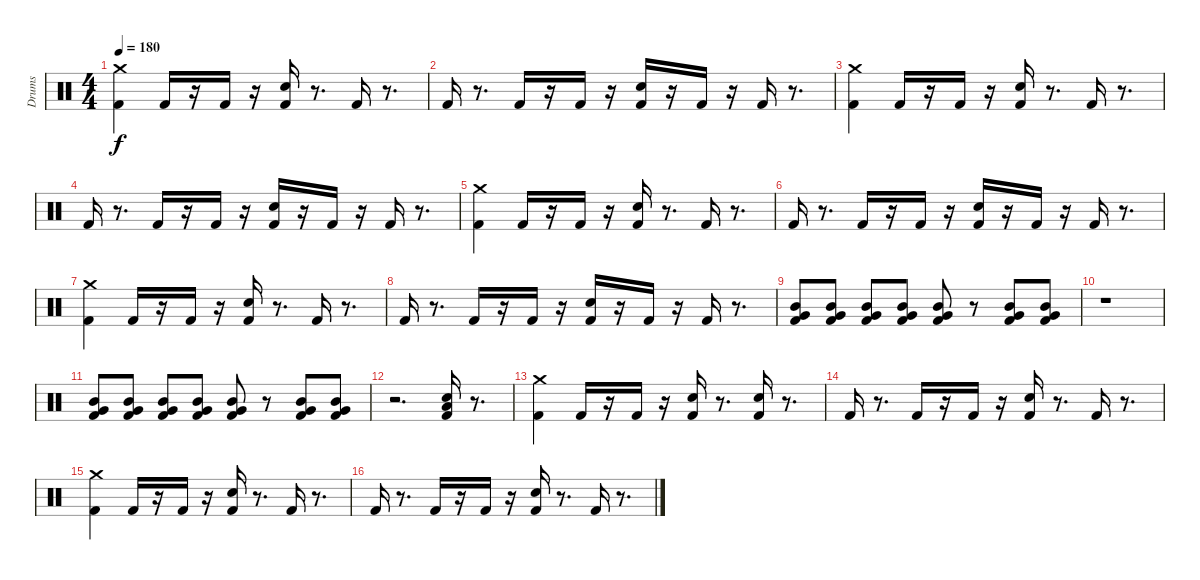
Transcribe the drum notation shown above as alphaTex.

\track ("Drums" "Drums") {instrument percussion}
\staff {score}
\articulation defaults
\ts (4 4)
\tempo 180
\clef neutral
\ks c
("Kick (hit) 2" "Crash medium (hit)").4{dy f} "Kick (hit) 2".16 r.16 "Kick (hit) 2".16 r.16 ("Kick (hit) 2" "Snare (hit) 2").16 r.8{d} "Kick (hit) 2".16 r.8{d} |
"Kick (hit) 2".16 r.8{d} "Kick (hit) 2".16 r.16 "Kick (hit) 2".16 r.16 ("Kick (hit) 2" "Snare (hit) 2").16 r.16 "Kick (hit) 2".16 r.16 "Kick (hit) 2".16 r.8{d} |
("Kick (hit) 2" "Crash medium (hit)").4 "Kick (hit) 2".16 r.16 "Kick (hit) 2".16 r.16 ("Kick (hit) 2" "Snare (hit) 2").16 r.8{d} "Kick (hit) 2".16 r.8{d} |
"Kick (hit) 2".16 r.8{d} "Kick (hit) 2".16 r.16 "Kick (hit) 2".16 r.16 ("Kick (hit) 2" "Snare (hit) 2").16 r.16 "Kick (hit) 2".16 r.16 "Kick (hit) 2".16 r.8{d} |
("Kick (hit) 2" "Crash medium (hit)").4 "Kick (hit) 2".16 r.16 "Kick (hit) 2".16 r.16 ("Kick (hit) 2" "Snare (hit) 2").16 r.8{d} "Kick (hit) 2".16 r.8{d} |
"Kick (hit) 2".16 r.8{d} "Kick (hit) 2".16 r.16 "Kick (hit) 2".16 r.16 ("Kick (hit) 2" "Snare (hit) 2").16 r.16 "Kick (hit) 2".16 r.16 "Kick (hit) 2".16 r.8{d} |
("Kick (hit) 2" "Crash medium (hit)").4 "Kick (hit) 2".16 r.16 "Kick (hit) 2".16 r.16 ("Kick (hit) 2" "Snare (hit) 2").16 r.8{d} "Kick (hit) 2".16 r.8{d} |
"Kick (hit) 2".16 r.8{d} "Kick (hit) 2".16 r.16 "Kick (hit) 2".16 r.16 ("Kick (hit) 2" "Snare (hit) 2").16 r.16 "Kick (hit) 2".16 r.16 "Kick (hit) 2".16 r.8{d} |
("Kick (hit) 2" "Very Low Tom (hit)" "Mid Tom (hit)").8 ("Kick (hit) 2" "Very Low Tom (hit)" "Mid Tom (hit)").8 ("Kick (hit) 2" "Very Low Tom (hit)" "Mid Tom (hit)").8 ("Kick (hit) 2" "Very Low Tom (hit)" "Mid Tom (hit)").8 ("Kick (hit) 2" "Very Low Tom (hit)" "Mid Tom (hit)").8 r.8 ("Kick (hit) 2" "Very Low Tom (hit)" "Mid Tom (hit)").8 ("Kick (hit) 2" "Very Low Tom (hit)" "Mid Tom (hit)").8 |
r.1 |
("Kick (hit) 2" "Very Low Tom (hit)" "Mid Tom (hit)").8 ("Kick (hit) 2" "Very Low Tom (hit)" "Mid Tom (hit)").8 ("Kick (hit) 2" "Very Low Tom (hit)" "Mid Tom (hit)").8 ("Kick (hit) 2" "Very Low Tom (hit)" "Mid Tom (hit)").8 ("Kick (hit) 2" "Very Low Tom (hit)" "Mid Tom (hit)").8 r.8 ("Kick (hit) 2" "Very Low Tom (hit)" "Mid Tom (hit)").8 ("Kick (hit) 2" "Very Low Tom (hit)" "Mid Tom (hit)").8 |
r.2{d} ("Kick (hit) 2" "Snare (hit) 2" "Low Tom (hit)").16 r.8{d} |
("Kick (hit) 2" "Crash medium (hit)").4 "Kick (hit) 2".16 r.16 "Kick (hit) 2".16 r.16 ("Kick (hit) 2" "Snare (hit) 2").16 r.8{d} ("Kick (hit) 2" "Snare (hit) 2").16 r.8{d} |
"Kick (hit) 2".16 r.8{d} "Kick (hit) 2".16 r.16 "Kick (hit) 2".16 r.16 ("Kick (hit) 2" "Snare (hit) 2").16 r.8{d} "Kick (hit) 2".16 r.8{d} |
("Kick (hit) 2" "Crash medium (hit)").4 "Kick (hit) 2".16 r.16 "Kick (hit) 2".16 r.16 ("Kick (hit) 2" "Snare (hit) 2").16 r.8{d} "Kick (hit) 2".16 r.8{d} |
"Kick (hit) 2".16 r.8{d} "Kick (hit) 2".16 r.16 "Kick (hit) 2".16 r.16 ("Kick (hit) 2" "Snare (hit) 2").16 r.8{d} "Kick (hit) 2".16 r.8{d}
